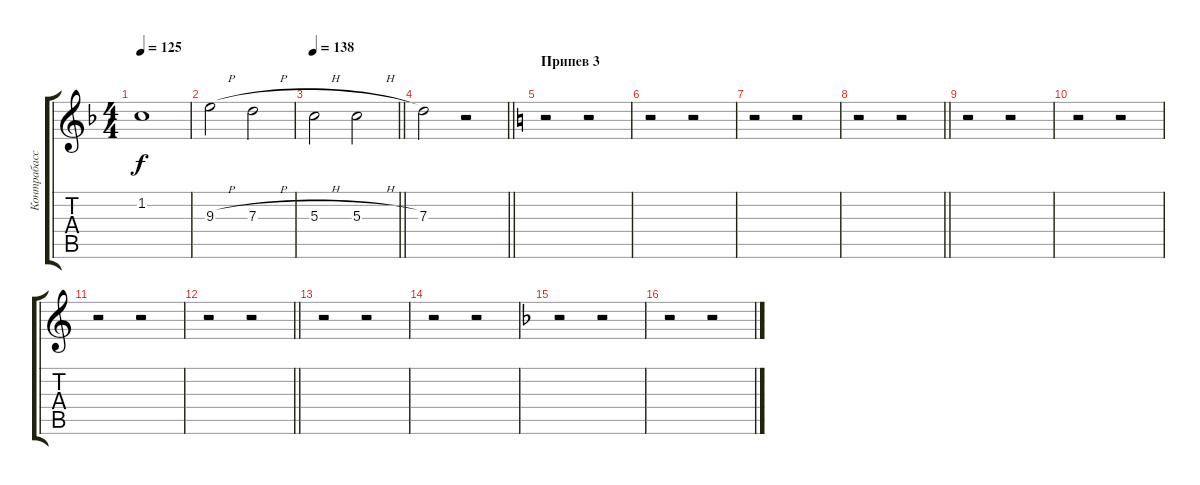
\track ("Контрабасс" "Контрабасс") {instrument contrabass}
\staff {score tabs}
\tuning (E4 B3 G3 D3 A2 E2) {hide}
\ts (4 4)
\tempo 125
\clef g2
\ks f
1.2{t}.1{dy f} |
9.3{h}.2 7.3{h}.2 |
\tempo 138
\barLineRight lightlight
5.3{h}.2 5.3{h}.2 |
\barLineRight lightlight
7.3.2 r.2 |
\section ("" "Припев 3")
\ks c
r.2 r.2 |
r.2 r.2 |
r.2 r.2 |
\barLineRight lightlight
r.2 r.2 |
r.2 r.2 |
r.2 r.2 |
r.2 r.2 |
\barLineRight lightlight
r.2 r.2 |
r.2 r.2 |
r.2 r.2 |
\ks f
r.2 r.2 |
r.2 r.2
